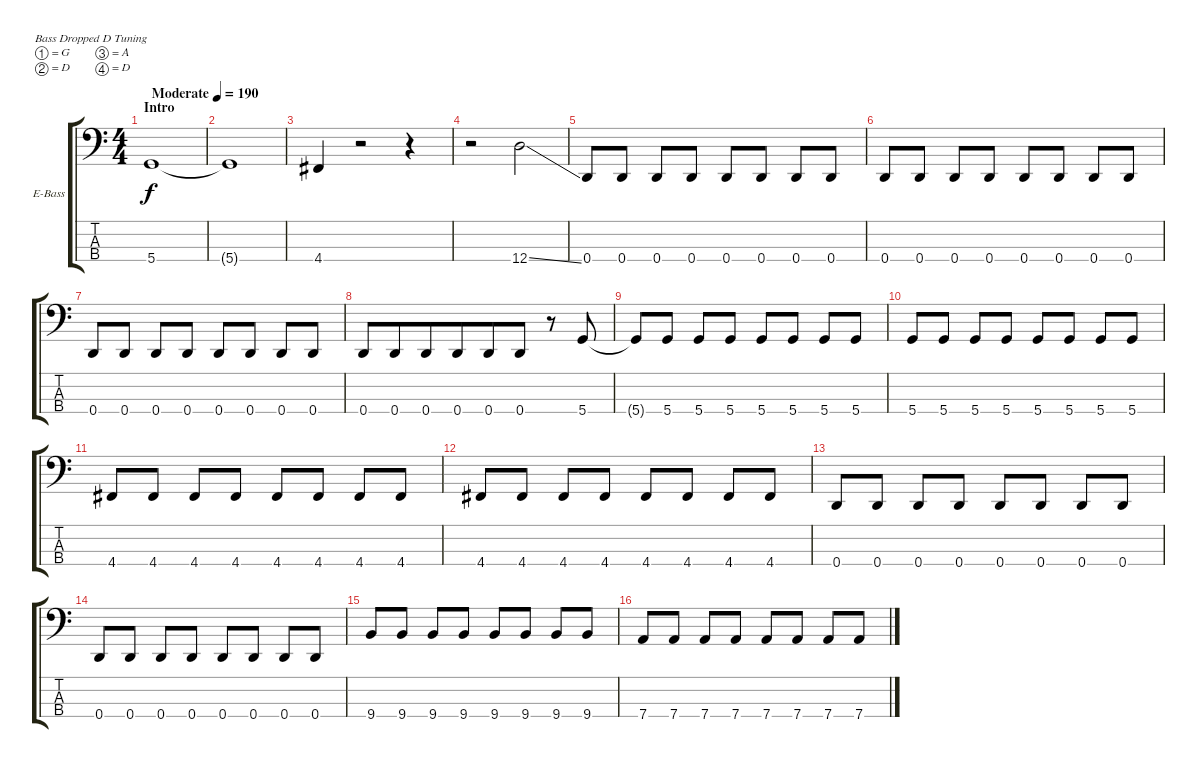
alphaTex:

\bracketExtendMode groupsimilarinstruments
\firstSystemTrackNameOrientation horizontal
\otherSystemsTrackNameOrientation horizontal
\track ("Zack" "E-Bass") {instrument electricbassfinger}
\staff {score tabs}
\tuning (G2 D2 A1 D1)
\ts (4 4)
\beaming (8 2 2 2 2)
\section ("" "Intro")
\tempo (190 "Moderate")
\clef f4
\ks c
5.4.1{dy f instrument electricbassfinger} |
5.4{t}.1 |
4.4.4 r.2 r.4 |
r.2 12.4{ss}.2 |
0.4.8 0.4.8 0.4.8 0.4.8 0.4.8 0.4.8 0.4.8 0.4.8 |
0.4.8 0.4.8 0.4.8 0.4.8 0.4.8 0.4.8 0.4.8 0.4.8 |
0.4.8 0.4.8 0.4.8 0.4.8 0.4.8 0.4.8 0.4.8 0.4.8 |
\beaming (8 6 4)
0.4.8 0.4.8 0.4.8 0.4.8 0.4.8 0.4.8 r.8 5.4.8 |
\beaming (8 2 2 2 2)
5.4{t}.8 5.4.8 5.4.8 5.4.8 5.4.8 5.4.8 5.4.8 5.4.8 |
5.4.8 5.4.8 5.4.8 5.4.8 5.4.8 5.4.8 5.4.8 5.4.8 |
4.4.8 4.4.8 4.4.8 4.4.8 4.4.8 4.4.8 4.4.8 4.4.8 |
4.4.8 4.4.8 4.4.8 4.4.8 4.4.8 4.4.8 4.4.8 4.4.8 |
0.4.8 0.4.8 0.4.8 0.4.8 0.4.8 0.4.8 0.4.8 0.4.8 |
0.4.8 0.4.8 0.4.8 0.4.8 0.4.8 0.4.8 0.4.8 0.4.8 |
9.4.8 9.4.8 9.4.8 9.4.8 9.4.8 9.4.8 9.4.8 9.4.8 |
7.4.8 7.4.8 7.4.8 7.4.8 7.4.8 7.4.8 7.4.8 7.4.8
